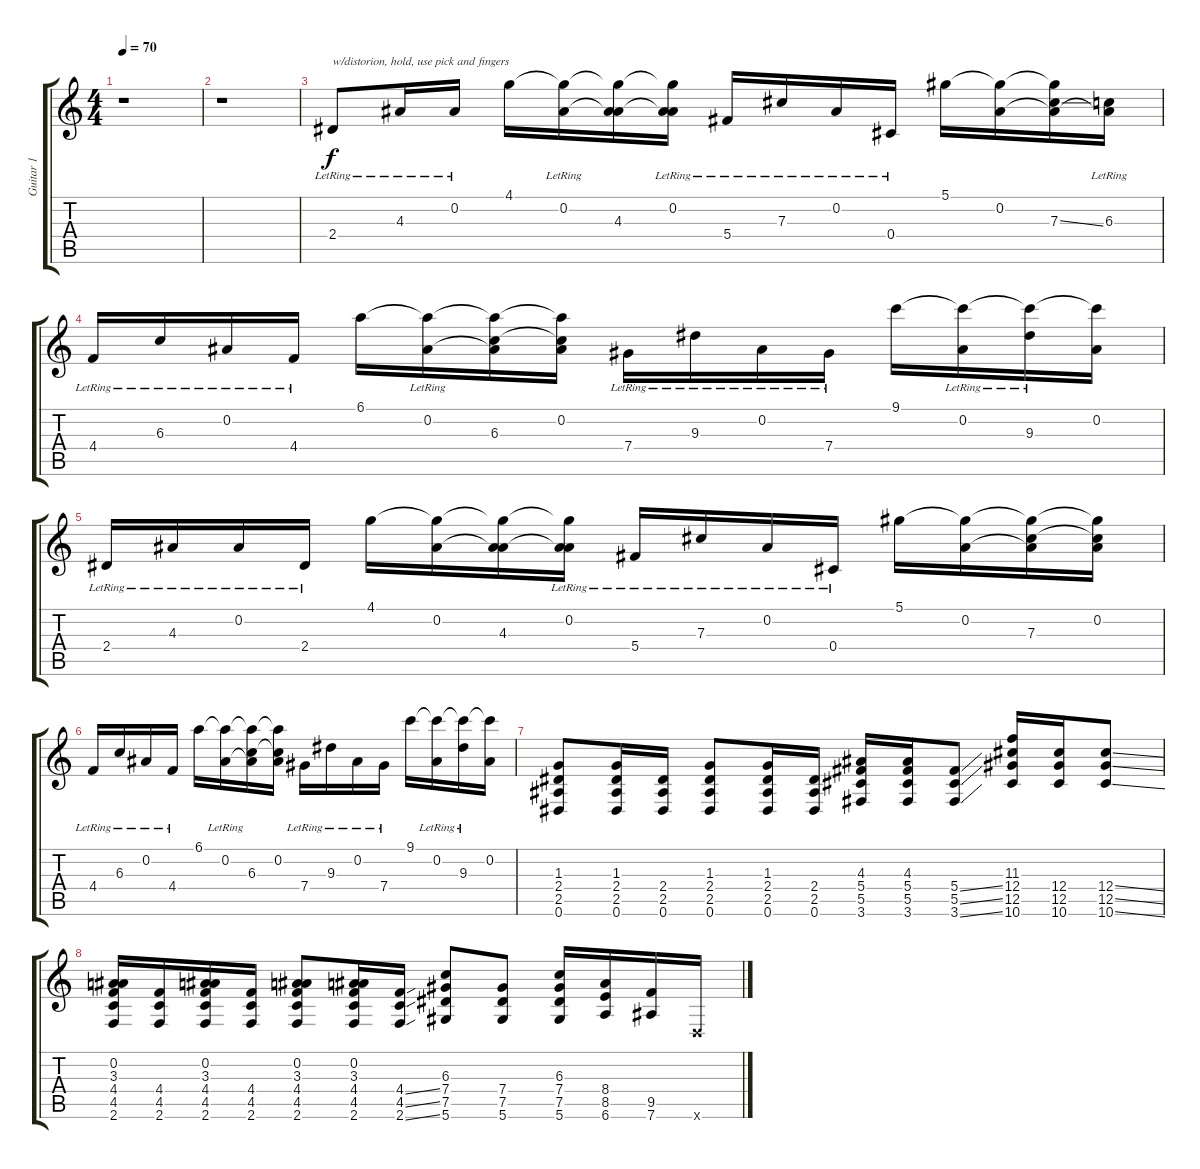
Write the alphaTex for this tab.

\track ("Guitar 1" "Guitar 1") {instrument overdrivenguitar}
\staff {score tabs}
\tuning (Eb4 Bb3 Gb3 Db3 Ab2 Eb2) {hide}
\ts (4 4)
\tempo 70
\clef g2
\ks c
r.1{dy f instrument overdrivenguitar} |
r.1 |
2.4{lr}.8{txt "w/distorion, hold, use pick and fingers" volume 1} 4.3{lr}.16{volume 10} 0.2{lr}.16 4.1.16 (4.1{t} 0.2{lr}).16 (4.1{t} 0.2{t} 4.3).16 (4.1{t} 0.2{lr} 4.3{t}).16 5.4{lr}.16 7.3{lr}.16 0.2{lr}.16 0.4{lr}.16 5.1.16 (5.1{t} 0.2).16 (5.1{t} 0.2{t} 7.3{ss}).16 (0.2{t} 6.3{lr}).16 |
4.4{lr}.16 6.3{lr}.16 0.2{lr}.16 4.4{lr}.16 6.1.16 (6.1{t} 0.2{lr}).16 (6.1{t} 0.2{t} 6.3).16 (6.1{t} 0.2 6.3{t}).16 7.4{lr}.16 9.3{lr}.16 0.2{lr}.16 7.4{lr}.16 9.1.16 (9.1{t} 0.2{lr}).16 (9.1{t} 9.3{lr}).16 (9.1{t} 0.2).16 |
2.4{lr}.16 4.3{lr}.16 0.2{lr}.16 2.4{lr}.16 4.1.16 (4.1{t} 0.2).16 (4.1{t} 0.2{t} 4.3).16 (4.1{t} 0.2{lr} 4.3{t}).16 5.4{lr}.16 7.3{lr}.16 0.2{lr}.16 0.4{lr}.16 5.1.16 (5.1{t} 0.2).16 (5.1{t} 0.2{t} 7.3).16 (5.1{t} 0.2 7.3{t}).16 |
4.4{lr}.16 6.3{lr}.16 0.2{lr}.16 4.4{lr}.16 6.1.16 (6.1{t} 0.2{lr}).16 (6.1{t} 0.2{t} 6.3).16 (6.1{t} 0.2 6.3{t}).16 7.4{lr}.16 9.3{lr}.16 0.2{lr}.16 7.4{lr}.16 9.1.16 (9.1{t} 0.2{lr}).16 (9.1{t} 9.3{lr}).16 (9.1{t} 0.2).16 |
(1.3 2.4 2.5 0.6).8 (1.3 2.4 2.5 0.6).16 (2.4 2.5 0.6).16 (1.3 2.4 2.5 0.6).8 (1.3 2.4 2.5 0.6).16 (2.4 2.5 0.6).16 (4.3 5.4 5.5 3.6).16 (4.3 5.4 5.5 3.6).16 (5.4{ss} 5.5{ss} 3.6{ss}).8 (11.3 12.4 12.5 10.6).16 (12.4 12.5 10.6).16 (12.4{ss} 12.5{ss} 10.6{ss}).8 |
(0.2 3.3 4.4 4.5 2.6).16 (4.4 4.5 2.6).16 (0.2 3.3 4.4 4.5 2.6).16 (4.4 4.5 2.6).16 (0.2 3.3 4.4 4.5 2.6).8 (0.2 3.3 4.4 4.5 2.6).16 (4.4{ss} 4.5{ss} 2.6{ss}).16 (6.3 7.4 7.5 5.6).8 (7.4 7.5 5.6).8 (6.3 7.4 7.5 5.6).16 (8.4 8.5 6.6).16 (9.5 7.6).16 -1.6{x}.16
